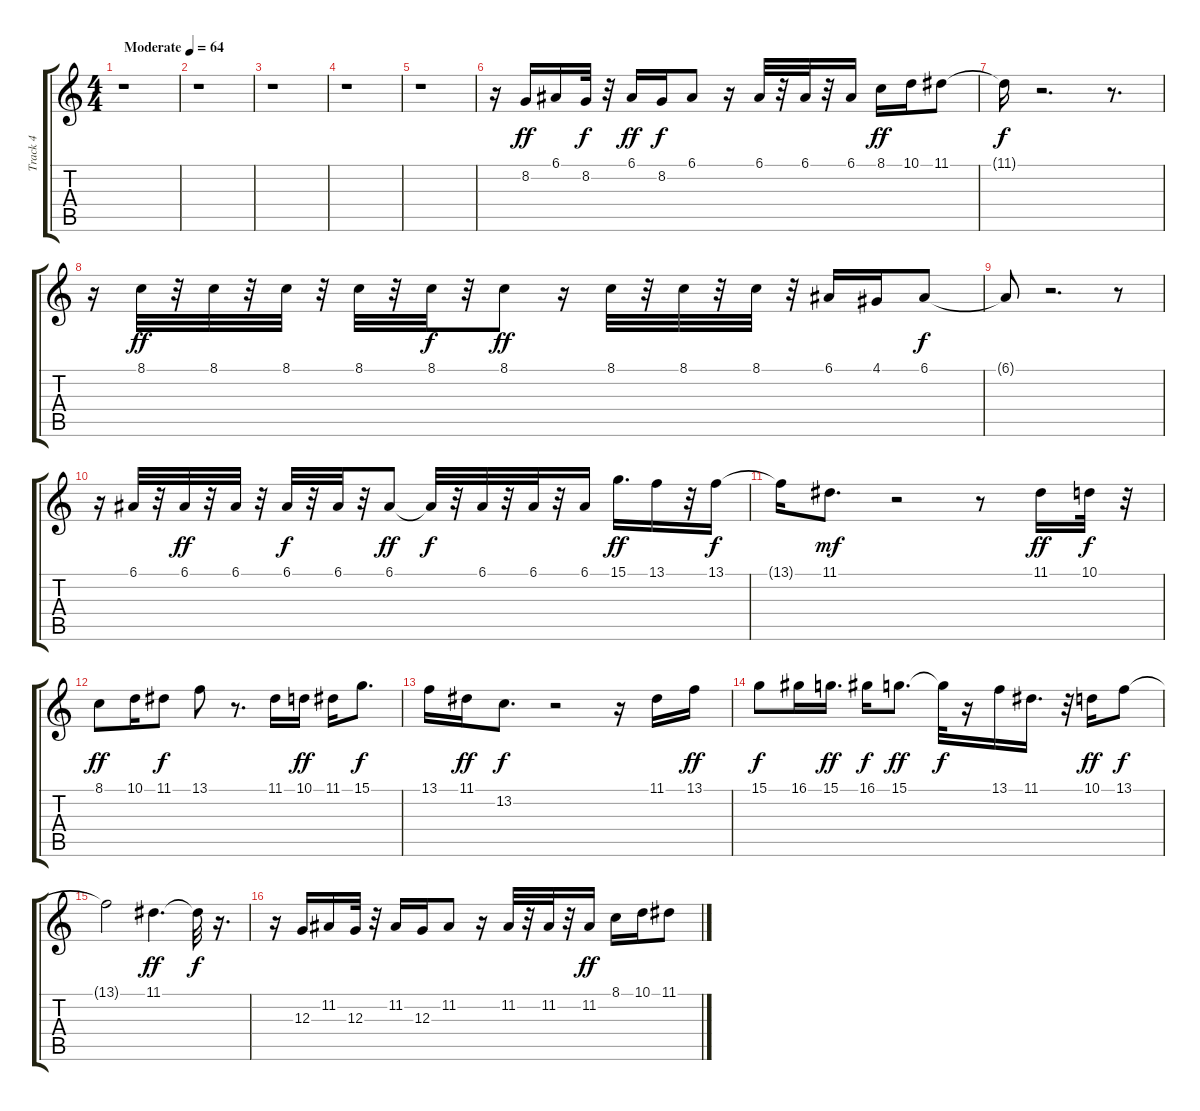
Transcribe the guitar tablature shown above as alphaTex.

\track ("Track 4" "Track 4") {instrument harmonica}
\staff {score tabs}
\tuning (E4 B3 G3 D3 A2 E2) {hide}
\ts (4 4)
\tempo (64 "Moderate")
\clef g2
\ks c
r.1{dy ff instrument harmonica} |
r.1 |
r.1 |
r.1 |
r.1 |
r.16 8.2.16 6.1.16 8.2.32{dy f} r.32 6.1.16{dy ff} 8.2.16{dy f} 6.1.8 r.16 6.1.32 r.32 6.1.32 r.32 6.1.16 8.1.16{dy ff} 10.1.16 11.1.8 |
11.1{t}.16{dy f} r.2{d} r.8{d} |
r.16 8.1.32{dy ff} r.32 8.1.32 r.32 8.1.32 r.32 8.1.32 r.32 8.1.32{dy f} r.32 8.1.8{dy ff} r.16 8.1.32 r.32 8.1.32 r.32 8.1.32 r.32 6.1.16 4.1.16 6.1.8{dy f} |
6.1{t}.8 r.2{d} r.8 |
r.16 6.1.32 r.32 6.1.32{dy ff} r.32 6.1.32 r.32 6.1.32{dy f} r.32 6.1.32 r.32 6.1.8{dy ff} 6.1{t}.32{dy f} r.32 6.1.32 r.32 6.1.32 r.32 6.1.16 15.1.16{d dy ff} 13.1.16 r.32 13.1.16{dy f} |
13.1{t}.16 11.1.8{d dy mf} r.2 r.8 11.1.16{dy ff} 10.1.32{dy f} r.32 |
8.1.8{dy ff} 10.1.16 11.1.8{dy f} 13.1.8 r.8{d} 11.1.16 10.1.16{dy ff} 11.1.16 15.1.8{d dy f} |
13.1.16 11.1.16{dy ff} 13.2.8{d dy f} r.2 r.16 11.1.16 13.1.16{dy ff} |
15.1.8{dy f} 16.1.16 15.1.16{d dy ff} 16.1.16{dy f} 15.1.8{d dy ff} 15.1{t}.32{dy f} r.16 13.1.16 11.1.16{d} r.32 10.1.16{dy ff} 13.1.8{dy f} |
13.1{t}.2 11.1.4{d dy ff} 11.1{t}.32{dy f} r.16{d} |
r.16 12.3.16 11.2.16 12.3.32 r.32 11.2.16 12.3.16 11.2.8 r.16 11.2.32 r.32 11.2.32 r.32 11.2.16{dy ff} 8.1.16 10.1.16 11.1.8
